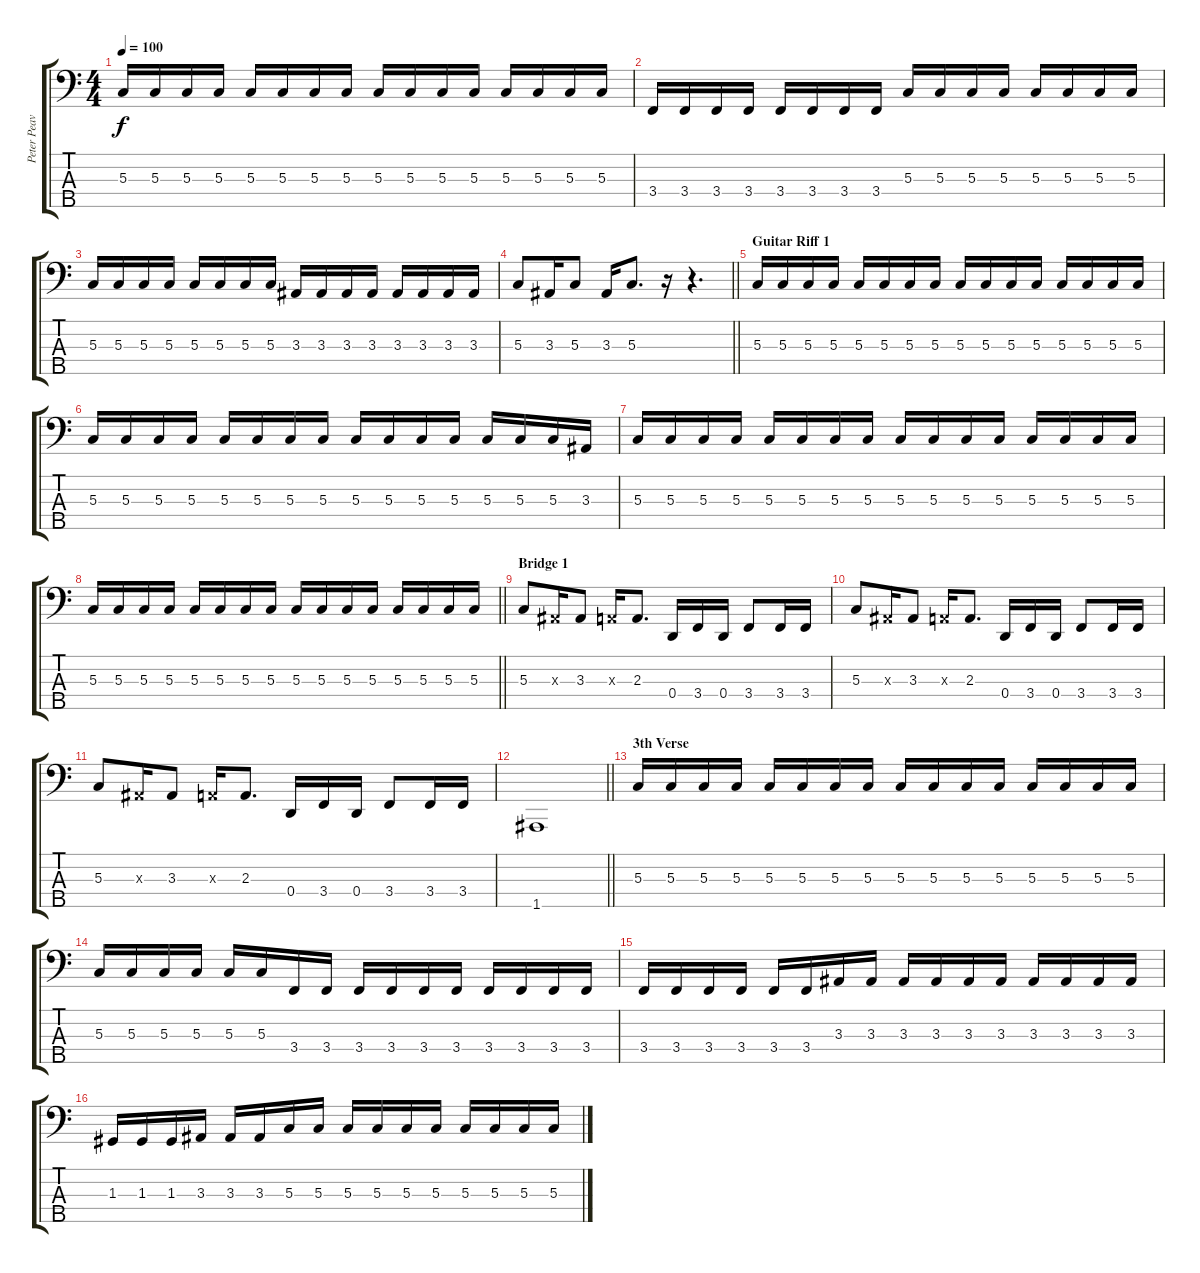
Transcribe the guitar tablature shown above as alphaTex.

\track ("Peter Peavy Wagner" "Peter Peav") {instrument electricbasspick}
\staff {score tabs}
\tuning (F2 C2 G1 D1 A0) {hide}
\ts (4 4)
\tempo 100
\clef f4
\ks c
5.3.16{dy f} 5.3.16 5.3.16 5.3.16 5.3.16 5.3.16 5.3.16 5.3.16 5.3.16 5.3.16 5.3.16 5.3.16 5.3.16 5.3.16 5.3.16 5.3.16 |
3.4.16 3.4.16 3.4.16 3.4.16 3.4.16 3.4.16 3.4.16 3.4.16 5.3.16 5.3.16 5.3.16 5.3.16 5.3.16 5.3.16 5.3.16 5.3.16 |
5.3.16 5.3.16 5.3.16 5.3.16 5.3.16 5.3.16 5.3.16 5.3.16 3.3.16 3.3.16 3.3.16 3.3.16 3.3.16 3.3.16 3.3.16 3.3.16 |
\barLineRight lightlight
5.3.8 3.3.16 5.3.8 3.3.16 5.3.8{d} r.16 r.4{d} |
\section ("" "Guitar Riff 1")
5.3.16 5.3.16 5.3.16 5.3.16 5.3.16 5.3.16 5.3.16 5.3.16 5.3.16 5.3.16 5.3.16 5.3.16 5.3.16 5.3.16 5.3.16 5.3.16 |
5.3.16 5.3.16 5.3.16 5.3.16 5.3.16 5.3.16 5.3.16 5.3.16 5.3.16 5.3.16 5.3.16 5.3.16 5.3.16 5.3.16 5.3.16 3.3.16 |
5.3.16 5.3.16 5.3.16 5.3.16 5.3.16 5.3.16 5.3.16 5.3.16 5.3.16 5.3.16 5.3.16 5.3.16 5.3.16 5.3.16 5.3.16 5.3.16 |
\barLineRight lightlight
5.3.16 5.3.16 5.3.16 5.3.16 5.3.16 5.3.16 5.3.16 5.3.16 5.3.16 5.3.16 5.3.16 5.3.16 5.3.16 5.3.16 5.3.16 5.3.16 |
\section ("" "Bridge 1")
5.3.8 3.3{x}.16 3.3.8 2.3{x}.16 2.3.8{d} 0.4.16 3.4.16 0.4.16 3.4.8 3.4.16 3.4.16 |
5.3.8 3.3{x}.16 3.3.8 2.3{x}.16 2.3.8{d} 0.4.16 3.4.16 0.4.16 3.4.8 3.4.16 3.4.16 |
5.3.8 3.3{x}.16 3.3.8 2.3{x}.16 2.3.8{d} 0.4.16 3.4.16 0.4.16 3.4.8 3.4.16 3.4.16 |
\barLineRight lightlight
1.5.1 |
\section ("" "3th Verse")
5.3.16 5.3.16 5.3.16 5.3.16 5.3.16 5.3.16 5.3.16 5.3.16 5.3.16 5.3.16 5.3.16 5.3.16 5.3.16 5.3.16 5.3.16 5.3.16 |
5.3.16 5.3.16 5.3.16 5.3.16 5.3.16 5.3.16 3.4.16 3.4.16 3.4.16 3.4.16 3.4.16 3.4.16 3.4.16 3.4.16 3.4.16 3.4.16 |
3.4.16 3.4.16 3.4.16 3.4.16 3.4.16 3.4.16 3.3.16 3.3.16 3.3.16 3.3.16 3.3.16 3.3.16 3.3.16 3.3.16 3.3.16 3.3.16 |
1.3.16 1.3.16 1.3.16 3.3.16 3.3.16 3.3.16 5.3.16 5.3.16 5.3.16 5.3.16 5.3.16 5.3.16 5.3.16 5.3.16 5.3.16 5.3.16
